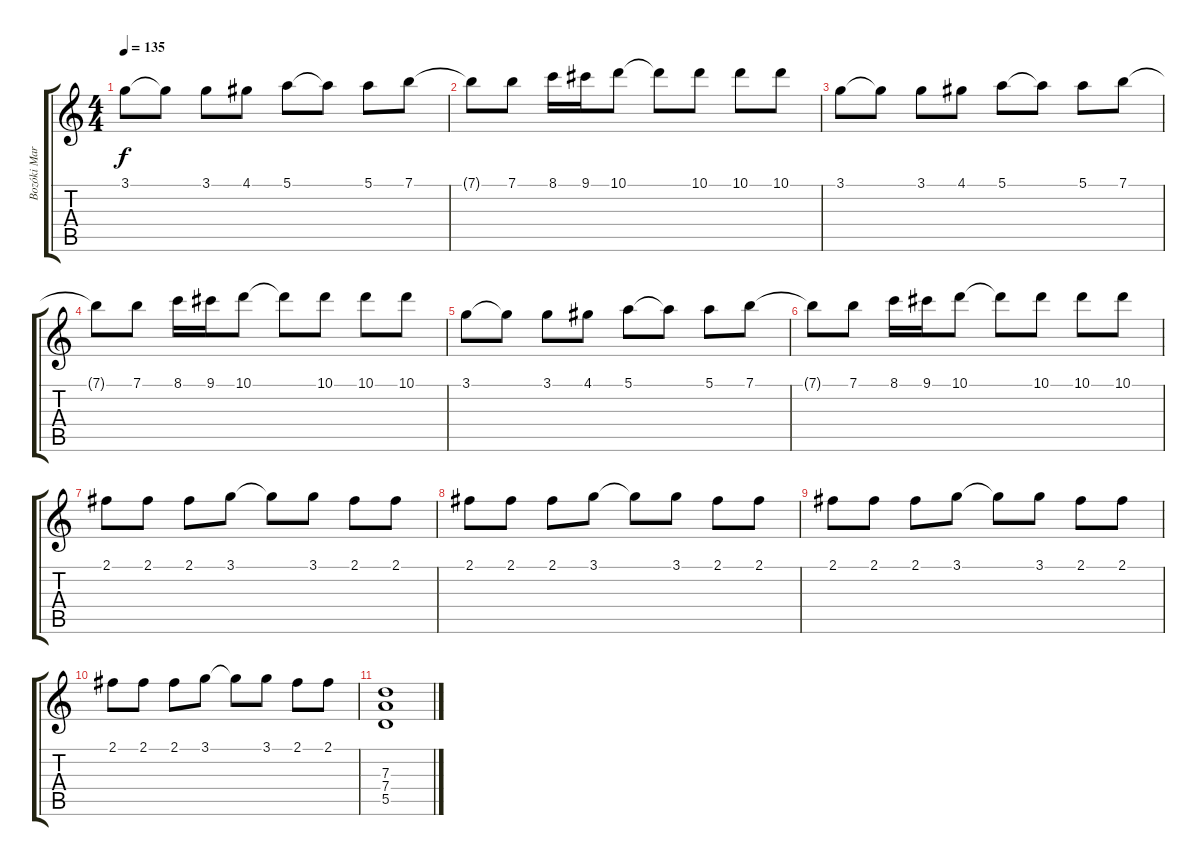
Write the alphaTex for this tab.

\track ("Bozóki Marcell - Torzított Gitár" "Bozóki Mar") {instrument distortionguitar}
\staff {score tabs}
\tuning (E4 B3 G3 D3 A2 E2) {hide}
\ts (4 4)
\tempo 135
\clef g2
\ks c
3.1.8{dy f} 3.1{t}.8 3.1.8 4.1.8 5.1.8 5.1{t}.8 5.1.8 7.1.8 |
7.1{t}.8 7.1.8 8.1.16 9.1.16 10.1.8 10.1{t}.8 10.1.8 10.1.8 10.1.8 |
3.1.8 3.1{t}.8 3.1.8 4.1.8 5.1.8 5.1{t}.8 5.1.8 7.1.8 |
7.1{t}.8 7.1.8 8.1.16 9.1.16 10.1.8 10.1{t}.8 10.1.8 10.1.8 10.1.8 |
3.1.8 3.1{t}.8 3.1.8 4.1.8 5.1.8 5.1{t}.8 5.1.8 7.1.8 |
7.1{t}.8 7.1.8 8.1.16 9.1.16 10.1.8 10.1{t}.8 10.1.8 10.1.8 10.1.8 |
2.1.8 2.1.8 2.1.8 3.1.8 3.1{t}.8 3.1.8 2.1.8 2.1.8 |
2.1.8 2.1.8 2.1.8 3.1.8 3.1{t}.8 3.1.8 2.1.8 2.1.8 |
2.1.8 2.1.8 2.1.8 3.1.8 3.1{t}.8 3.1.8 2.1.8 2.1.8 |
2.1.8 2.1.8 2.1.8 3.1.8 3.1{t}.8 3.1.8 2.1.8 2.1.8 |
(7.3 7.4 5.5).1
